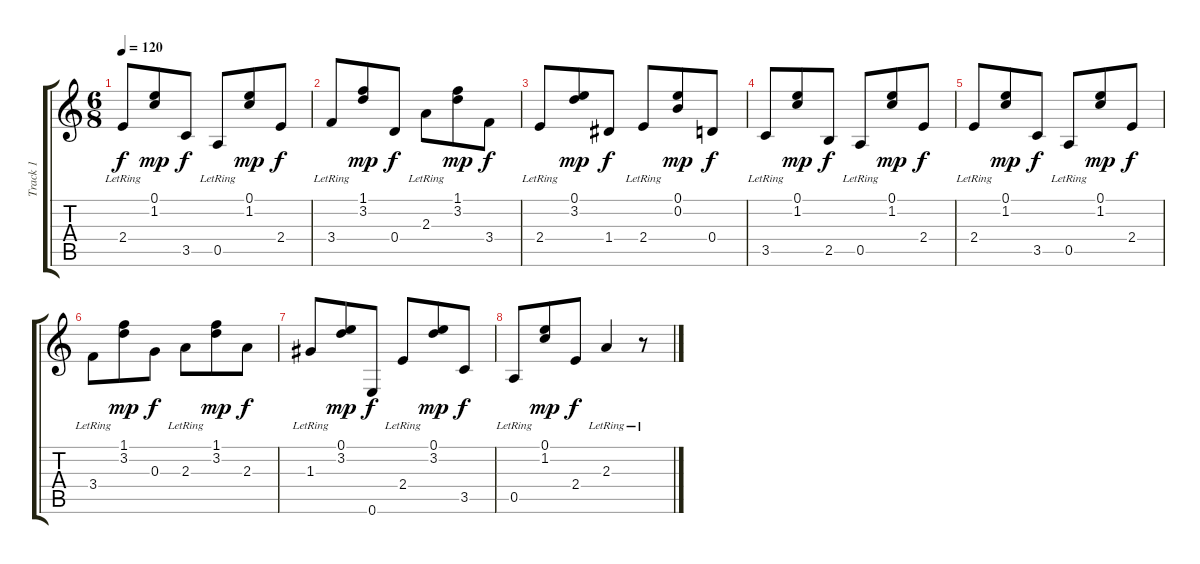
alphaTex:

\track ("Track 1" "Track 1") {instrument acousticguitarnylon}
\staff {score tabs}
\tuning (E4 B3 G3 D3 A2 E2) {hide}
\ts (6 8)
\tempo 120
\clef g2
\ks c
2.4{lr}.8{dy f} (0.1 1.2).8{dy mp} 3.5.8{dy f} 0.5{lr}.8 (0.1 1.2).8{dy mp} 2.4.8{dy f} |
3.4{lr}.8 (1.1 3.2).8{dy mp} 0.4.8{dy f} 2.3{lr}.8 (1.1 3.2).8{dy mp} 3.4.8{dy f} |
2.4{lr}.8 (0.1 3.2).8{dy mp} 1.4.8{dy f} 2.4{lr}.8 (0.1 0.2).8{dy mp} 0.4.8{dy f} |
3.5{lr}.8 (0.1 1.2).8{dy mp} 2.5.8{dy f} 0.5{lr}.8 (0.1 1.2).8{dy mp} 2.4.8{dy f} |
2.4{lr}.8 (0.1 1.2).8{dy mp} 3.5.8{dy f} 0.5{lr}.8 (0.1 1.2).8{dy mp} 2.4.8{dy f} |
3.4{lr}.8 (1.1 3.2).8{dy mp} 0.3.8{dy f} 2.3{lr}.8 (1.1 3.2).8{dy mp} 2.3.8{dy f} |
1.3{lr}.8 (0.1 3.2).8{dy mp} 0.6.8{dy f} 2.4{lr}.8 (0.1 3.2).8{dy mp} 3.5.8{dy f} |
0.5{lr}.8 (0.1 1.2).8{dy mp} 2.4.8{dy f} 2.3{lr}.4 r.8
